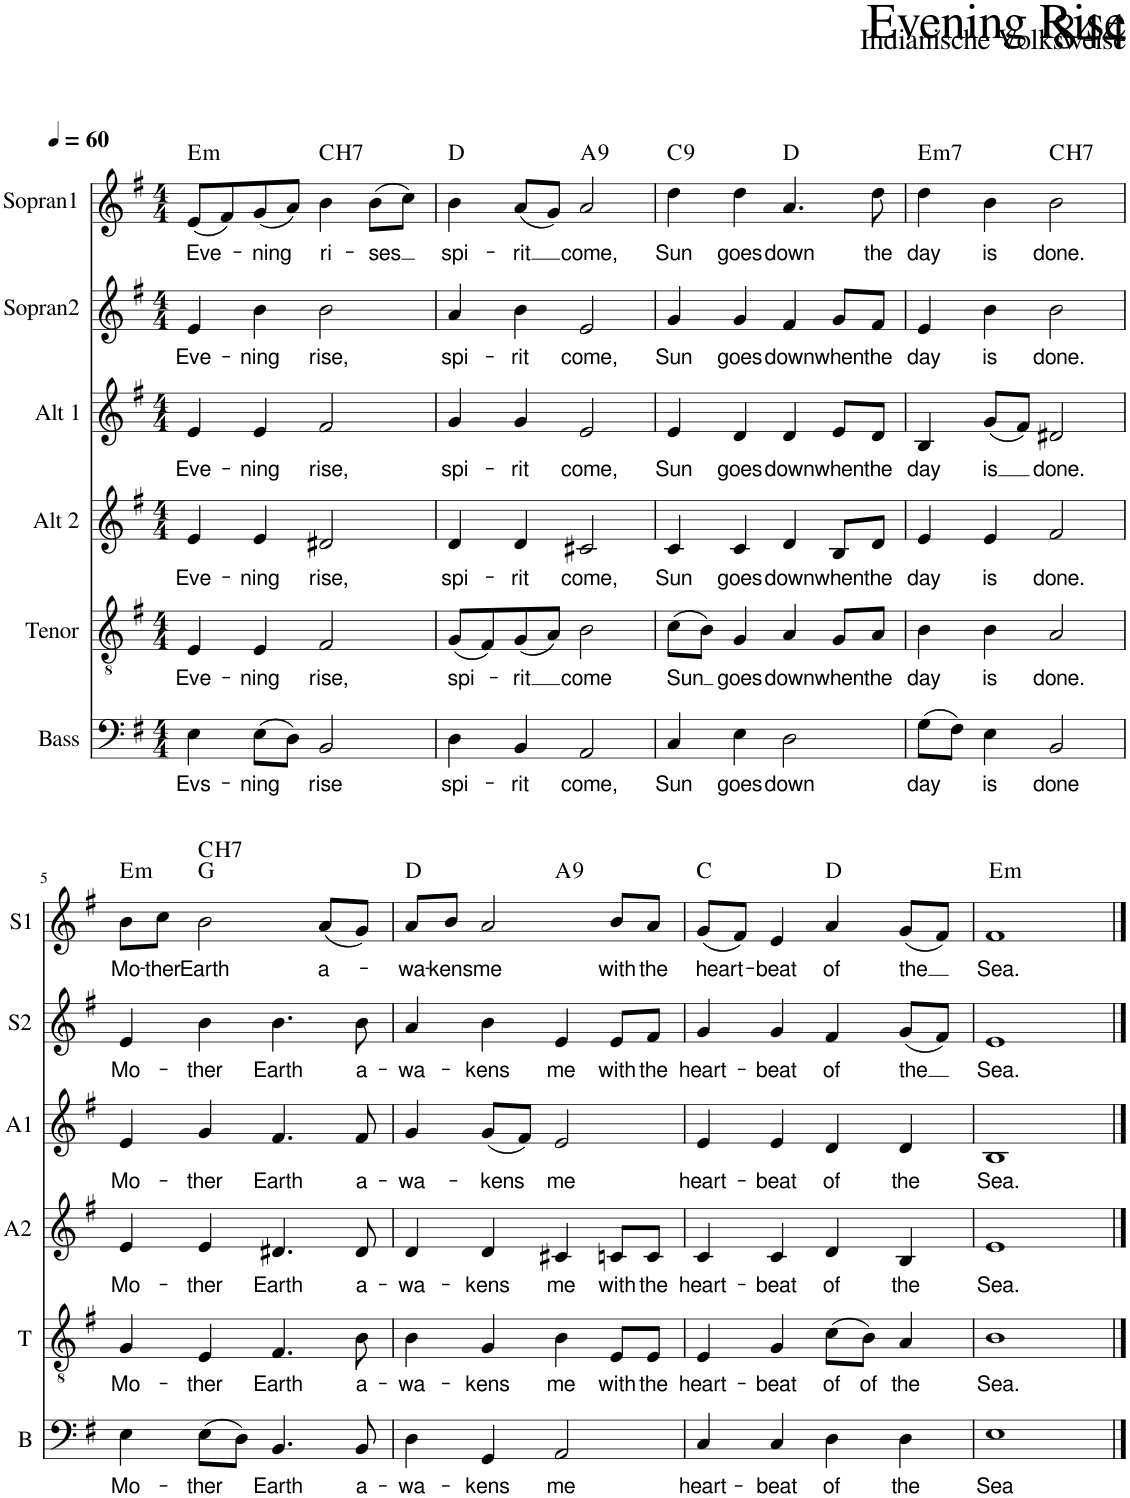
**kern	**text	**kern	**text	**kern	**text	**kern	**text	**kern	**text	**kern	**text	**harte
*part6	*part6	*part5	*part5	*part4	*part4	*part3	*part3	*part2	*part2	*part1	*part1	*part1
*staff6	*staff6	*staff5	*staff5	*staff4	*staff4	*staff3	*staff3	*staff2	*staff2	*staff1	*staff1	*
*I"Bass	*	*I"Tenor	*	*I"Alt 2	*	*I"Alt 1	*	*I"Sopran2	*	*I"Sopran1	*	*
*I'B	*	*I'T	*	*I'A2	*	*I'A1	*	*I'S2	*	*I'S1	*	*
*clefF4	*	*clefGv2	*	*clefG2	*	*clefG2	*	*clefG2	*	*clefG2	*	*
*Trd12c21	*	*Trd8c14	*	*Trd5c9	*	*Trd5c9	*	*Trd1c2	*	*Trd1c2	*	*
*k[f#]	*	*k[f#]	*	*k[f#]	*	*k[f#]	*	*k[f#]	*	*k[f#]	*	*
*M4/4	*	*M4/4	*	*M4/4	*	*M4/4	*	*M4/4	*	*M4/4	*	*
*MM60	*	*MM60	*	*MM60	*	*MM60	*	*MM60	*	*MM60	*	*
=1	=1	=1	=1	=1	=1	=1	=1	=1	=1	=1	=1	=1
!	!LO:LY:b	!	!LO:LY:b	!	!LO:LY:b	!	!LO:LY:b	!	!LO:LY:b	!	!LO:LY:b	!LO:H:kt=m
4E\	Evs-	4E/	Eve-	4e/	Eve-	4e/	Eve-	4e/	Eve-	(8e/L	Eve-	E:min
.	.	.	.	.	.	.	.	.	.	8f#/)	.	.
!	!LO:LY:b	!	!LO:LY:b	!	!LO:LY:b	!	!LO:LY:b	!	!LO:LY:b	!	!LO:LY:b	!
(8E\L	-ning	4E/	-ning	4e/	-ning	4e/	-ning	4b\	-ning	(8g/	-ning	.
8D\J)	.	.	.	.	.	.	.	.	.	8a/J)	.	.
!	!LO:LY:b	!	!LO:LY:b	!	!LO:LY:b	!	!LO:LY:b	!	!LO:LY:b	!	!LO:LY:b	!LO:H:kt=H
2BB/	rise	2F#/	rise,	2d#X/	rise,	2f#/	rise,	2b\	rise,	4b\	ri-	.
!	!	!	!	!	!	!	!	!	!	!	!LO:LY:b	!
.	.	.	.	.	.	.	.	.	.	(8b\L	-ses	.
.	.	.	.	.	.	.	.	.	.	8cc\J)	.	.
=2	=2	=2	=2	=2	=2	=2	=2	=2	=2	=2	=2	=2
!	!LO:LY:b	!	!LO:LY:b	!	!LO:LY:b	!	!LO:LY:b	!	!LO:LY:b	!	!LO:LY:b	!
4D\	spi-	(8G/L	spi-	4d/	spi-	4g/	spi-	4a/	spi-	4b\	spi-	D:maj
.	.	8F#/)	.	.	.	.	.	.	.	.	.	.
!	!LO:LY:b	!	!LO:LY:b	!	!LO:LY:b	!	!LO:LY:b	!	!LO:LY:b	!	!LO:LY:b	!
4BB/	-rit	(8G/	-rit	4d/	-rit	4g/	-rit	4b\	-rit	(8a/L	-rit	.
.	.	8A/J)	.	.	.	.	.	.	.	8g/J)	.	.
!	!LO:LY:b	!	!LO:LY:b	!	!LO:LY:b	!	!LO:LY:b	!	!LO:LY:b	!	!LO:LY:b	!LO:H:kt=9
2AA/	come,	2B\	come	2c#X/	come,	2e/	come,	2e/	come,	2a/	come,	A:9
=3	=3	=3	=3	=3	=3	=3	=3	=3	=3	=3	=3	=3
!	!LO:LY:b	!	!LO:LY:b	!	!LO:LY:b	!	!LO:LY:b	!	!LO:LY:b	!	!LO:LY:b	!LO:H:kt=9
4C/	Sun	(8c\L	Sun	4c/	Sun	4e/	Sun	4g/	Sun	4dd\	Sun	C:9
.	.	8B\J)	.	.	.	.	.	.	.	.	.	.
!	!LO:LY:b	!	!LO:LY:b	!	!LO:LY:b	!	!LO:LY:b	!	!LO:LY:b	!	!LO:LY:b	!
4E\	goes	4G/	goes	4c/	goes	4d/	goes	4g/	goes	4dd\	goes	.
!	!LO:LY:b	!	!LO:LY:b	!	!LO:LY:b	!	!LO:LY:b	!	!LO:LY:b	!	!LO:LY:b	!
2D\	down	4A/	down	4d/	down	4d/	down	4f#/	down	4.a/	down	D:maj
!	!	!	!LO:LY:b	!	!LO:LY:b	!	!LO:LY:b	!	!LO:LY:b	!	!	!
.	.	8G/L	when	8B/L	when	8e/L	when	8g/L	when	.	.	.
!	!	!	!LO:LY:b	!	!LO:LY:b	!	!LO:LY:b	!	!LO:LY:b	!	!LO:LY:b	!
.	.	8A/J	the	8d/J	the	8d/J	the	8f#/J	the	8dd\	the	.
=4	=4	=4	=4	=4	=4	=4	=4	=4	=4	=4	=4	=4
!	!LO:LY:b	!	!LO:LY:b	!	!LO:LY:b	!	!LO:LY:b	!	!LO:LY:b	!	!LO:LY:b	!LO:H:kt=m7
(8G\L	day	4B\	day	4e/	day	4B/	day	4e/	day	4dd\	day	E:min7
8F#\J)	.	.	.	.	.	.	.	.	.	.	.	.
!	!LO:LY:b	!	!LO:LY:b	!	!LO:LY:b	!	!LO:LY:b	!	!LO:LY:b	!	!LO:LY:b	!
4E\	is	4B\	is	4e/	is	(8g/L	is	4b\	is	4b\	is	.
.	.	.	.	.	.	8f#/J)	.	.	.	.	.	.
!	!LO:LY:b	!	!LO:LY:b	!	!LO:LY:b	!	!LO:LY:b	!	!LO:LY:b	!	!LO:LY:b	!LO:H:kt=H
2BB/	done	2A/	done.	2f#/	done.	2d#X/	done.	2b\	done.	2b\	done.	.
!!LO:LB:g=z
=5	=5	=5	=5	=5	=5	=5	=5	=5	=5	=5	=5	=5
!	!LO:LY:b	!	!LO:LY:b	!	!LO:LY:b	!	!LO:LY:b	!	!LO:LY:b	!	!LO:LY:b	!LO:H:kt=m
4E\	Mo-	4G/	Mo-	4e/	Mo-	4e/	Mo-	4e/	Mo-	8b\L	Mo-	E:min
!	!	!	!	!	!	!	!	!	!	!	!LO:LY:b	!
.	.	.	.	.	.	.	.	.	.	8cc\J	-ther	.
!	!LO:LY:b	!	!LO:LY:b	!	!LO:LY:b	!	!LO:LY:b	!	!LO:LY:b	!	!LO:LY:b	!LO:H:n=2:kt=H
(8E\L	-ther	4E/	-ther	4e/	-ther	4g/	-ther	4b\	-ther	2b\	Earth	G:maj .
8D\J)	.	.	.	.	.	.	.	.	.	.	.	.
!	!LO:LY:b	!	!LO:LY:b	!	!LO:LY:b	!	!LO:LY:b	!	!LO:LY:b	!	!	!
4.BB/	Earth	4.F#/	Earth	4.d#X/	Earth	4.f#/	Earth	4.b\	Earth	.	.	.
!	!	!	!	!	!	!	!	!	!	!	!LO:LY:b	!
.	.	.	.	.	.	.	.	.	.	(8a/L	a-	.
!	!LO:LY:b	!	!LO:LY:b	!	!LO:LY:b	!	!LO:LY:b	!	!LO:LY:b	!	!	!
8BB/	a-	8B\	a-	8d#/	a-	8f#/	a-	8b\	a-	8g/J)	.	.
=6	=6	=6	=6	=6	=6	=6	=6	=6	=6	=6	=6	=6
!	!LO:LY:b	!	!LO:LY:b	!	!LO:LY:b	!	!LO:LY:b	!	!LO:LY:b	!	!LO:LY:b	!
*	*	*	*	*	*	*	*	*	*	*^	*	*
4D\	-wa-	4B\	-wa-	4d/	-wa-	4g/	-wa-	4a/	-wa-	8a/L	2ryy	-wa-	D:maj
!	!	!	!	!	!	!	!	!	!	!	!	!LO:LY:b	!
.	.	.	.	.	.	.	.	.	.	8b/J	.	-kens	.
!	!LO:LY:b	!	!LO:LY:b	!	!LO:LY:b	!	!LO:LY:b	!	!LO:LY:b	!	!	!LO:LY:b	!
4GG/	-kens	4G/	-kens	4d/	-kens	(8g/L	-kens	4b\	-kens	2a/	.	me	.
.	.	.	.	.	.	8f#/J)	.	.	.	.	.	.	.
!	!LO:LY:b	!	!LO:LY:b	!	!LO:LY:b	!	!LO:LY:b	!	!LO:LY:b	!	!	!	!LO:H:kt=9
2AA/	me	4B\	me	4c#X/	me	2e/	me	4e/	me	.	2ryy	.	A:9
!	!	!	!LO:LY:b	!	!LO:LY:b	!	!	!	!LO:LY:b	!	!	!LO:LY:b	!
.	.	8E/L	with	8cn/L	with	.	.	8e/L	with	8b/L	.	with	.
!	!	!	!LO:LY:b	!	!LO:LY:b	!	!	!	!LO:LY:b	!	!	!LO:LY:b	!
.	.	8E/J	the	8c/J	the	.	.	8f#/J	the	8a/J	.	the	.
=7	=7	=7	=7	=7	=7	=7	=7	=7	=7	=7	=7	=7	=7
!	!LO:LY:b	!	!LO:LY:b	!	!LO:LY:b	!	!LO:LY:b	!	!LO:LY:b	!	!	!LO:LY:b	!
*	*	*	*	*	*	*	*	*	*	*v	*v	*	*
4C/	heart-	4E/	heart-	4c/	heart-	4e/	heart-	4g/	heart-	(8g/L	heart-	C:maj
.	.	.	.	.	.	.	.	.	.	8f#/J)	.	.
!	!LO:LY:b	!	!LO:LY:b	!	!LO:LY:b	!	!LO:LY:b	!	!LO:LY:b	!	!LO:LY:b	!
4C/	-beat	4G/	-beat	4c/	-beat	4e/	-beat	4g/	-beat	4e/	-beat	.
!	!LO:LY:b	!	!LO:LY:b	!	!LO:LY:b	!	!LO:LY:b	!	!LO:LY:b	!	!LO:LY:b	!
4D\	of	(8c\L	of	4d/	of	4d/	of	4f#/	of	4a/	of	D:maj
!	!	!	!LO:LY:b	!	!	!	!	!	!	!	!	!
.	.	8B\J)	of	.	.	.	.	.	.	.	.	.
!	!LO:LY:b	!	!LO:LY:b	!	!LO:LY:b	!	!LO:LY:b	!	!LO:LY:b	!	!LO:LY:b	!
4D\	the	4A/	the	4B/	the	4d/	the	(8g/L	the	(8g/L	the	.
.	.	.	.	.	.	.	.	8f#/J)	.	8f#/J)	.	.
=8	=8	=8	=8	=8	=8	=8	=8	=8	=8	=8	=8	=8
!	!LO:LY:b	!	!LO:LY:b	!	!LO:LY:b	!	!LO:LY:b	!	!LO:LY:b	!	!LO:LY:b	!LO:H:kt=m
1E	Sea	1B	Sea.	1e	Sea.	1B	Sea.	1e	Sea.	1f#	Sea.	E:min
==	==	==	==	==	==	==	==	==	==	==	==	==
*-	*-	*-	*-	*-	*-	*-	*-	*-	*-	*-	*-	*-
